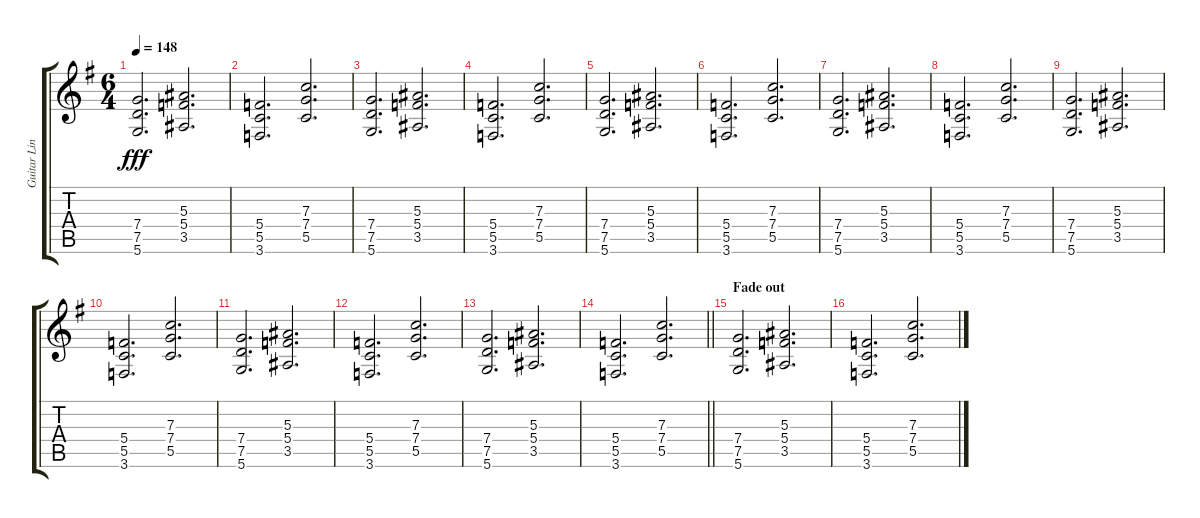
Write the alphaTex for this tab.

\track ("Guitar Line 2 [Distortion]" "Guitar Lin") {instrument distortionguitar}
\staff {score tabs}
\tuning (D4 A3 F3 C3 G2 D2) {hide}
\ts (6 4)
\tempo 148
\clef g2
\ks g
(7.4 7.5 5.6).2{d dy fff} (5.3 5.4 3.5).2{d} |
(5.4 5.5 3.6).2{d} (7.3 7.4 5.5).2{d} |
(7.4 7.5 5.6).2{d} (5.3 5.4 3.5).2{d} |
(5.4 5.5 3.6).2{d} (7.3 7.4 5.5).2{d} |
(7.4 7.5 5.6).2{d} (5.3 5.4 3.5).2{d} |
(5.4 5.5 3.6).2{d} (7.3 7.4 5.5).2{d} |
(7.4 7.5 5.6).2{d} (5.3 5.4 3.5).2{d} |
(5.4 5.5 3.6).2{d} (7.3 7.4 5.5).2{d} |
(7.4 7.5 5.6).2{d} (5.3 5.4 3.5).2{d} |
(5.4 5.5 3.6).2{d} (7.3 7.4 5.5).2{d} |
(7.4 7.5 5.6).2{d} (5.3 5.4 3.5).2{d} |
(5.4 5.5 3.6).2{d} (7.3 7.4 5.5).2{d} |
(7.4 7.5 5.6).2{d} (5.3 5.4 3.5).2{d} |
\barLineRight lightlight
(5.4 5.5 3.6).2{d} (7.3 7.4 5.5).2{d} |
\section ("" "Fade out")
(7.4 7.5 5.6).2{d} (5.3 5.4 3.5).2{d} |
(5.4 5.5 3.6).2{d} (7.3 7.4 5.5).2{d}
